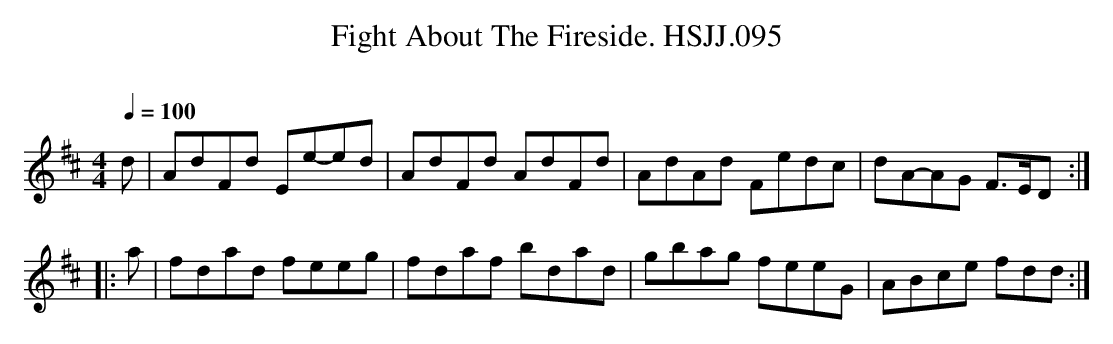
X:1
T:Fight About The Fireside. HSJJ.095
M:4/4
L:1/8
Q:1/4=100
O:
K:D
d|AdFd Ee-ed|AdFd AdFd|AdAd Fedc|dA-AG F>ED:|
|:a|fdad feeg|fdaf bdad|gbag feeG|ABce fdd:|
